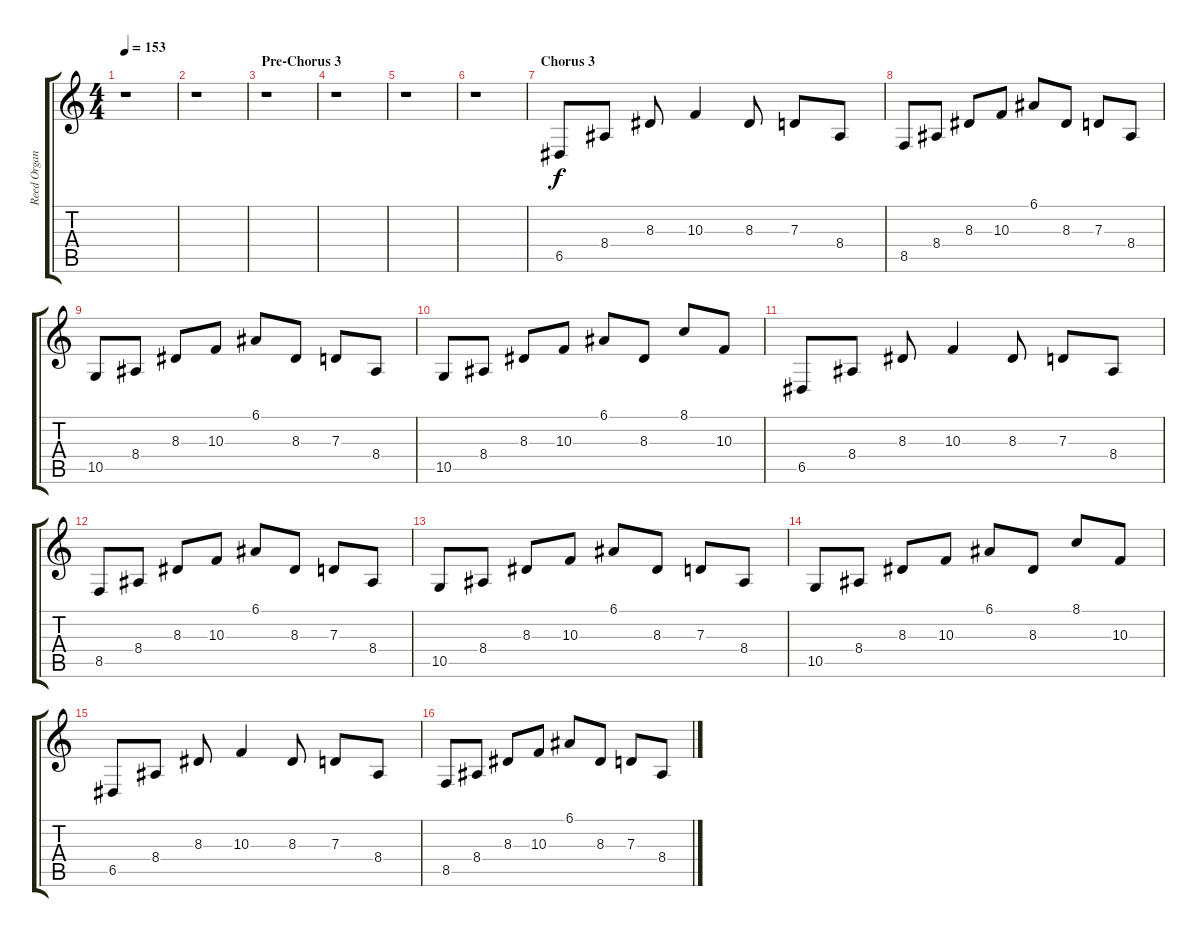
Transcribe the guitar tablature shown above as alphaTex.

\track ("Reed Organ" "Reed Organ") {instrument reedorgan}
\staff {score tabs}
\tuning (E4 B3 G3 D3 A2 D2) {hide}
\ts (4 4)
\tempo 153
\clef g2
\ks c
r.1{dy f} |
r.1 |
\section ("" "Pre-Chorus 3")
r.1 |
r.1 |
r.1 |
r.1 |
\section ("" "Chorus 3")
6.5.8 8.4.8 8.3.8 10.3.4 8.3.8 7.3.8 8.4.8 |
8.5.8 8.4.8 8.3.8 10.3.8 6.1.8 8.3.8 7.3.8 8.4.8 |
10.5.8 8.4.8 8.3.8 10.3.8 6.1.8 8.3.8 7.3.8 8.4.8 |
10.5.8 8.4.8 8.3.8 10.3.8 6.1.8 8.3.8 8.1.8 10.3.8 |
6.5.8 8.4.8 8.3.8 10.3.4 8.3.8 7.3.8 8.4.8 |
8.5.8 8.4.8 8.3.8 10.3.8 6.1.8 8.3.8 7.3.8 8.4.8 |
10.5.8 8.4.8 8.3.8 10.3.8 6.1.8 8.3.8 7.3.8 8.4.8 |
10.5.8 8.4.8 8.3.8 10.3.8 6.1.8 8.3.8 8.1.8 10.3.8 |
6.5.8 8.4.8 8.3.8 10.3.4 8.3.8 7.3.8 8.4.8 |
8.5.8 8.4.8 8.3.8 10.3.8 6.1.8 8.3.8 7.3.8 8.4.8
